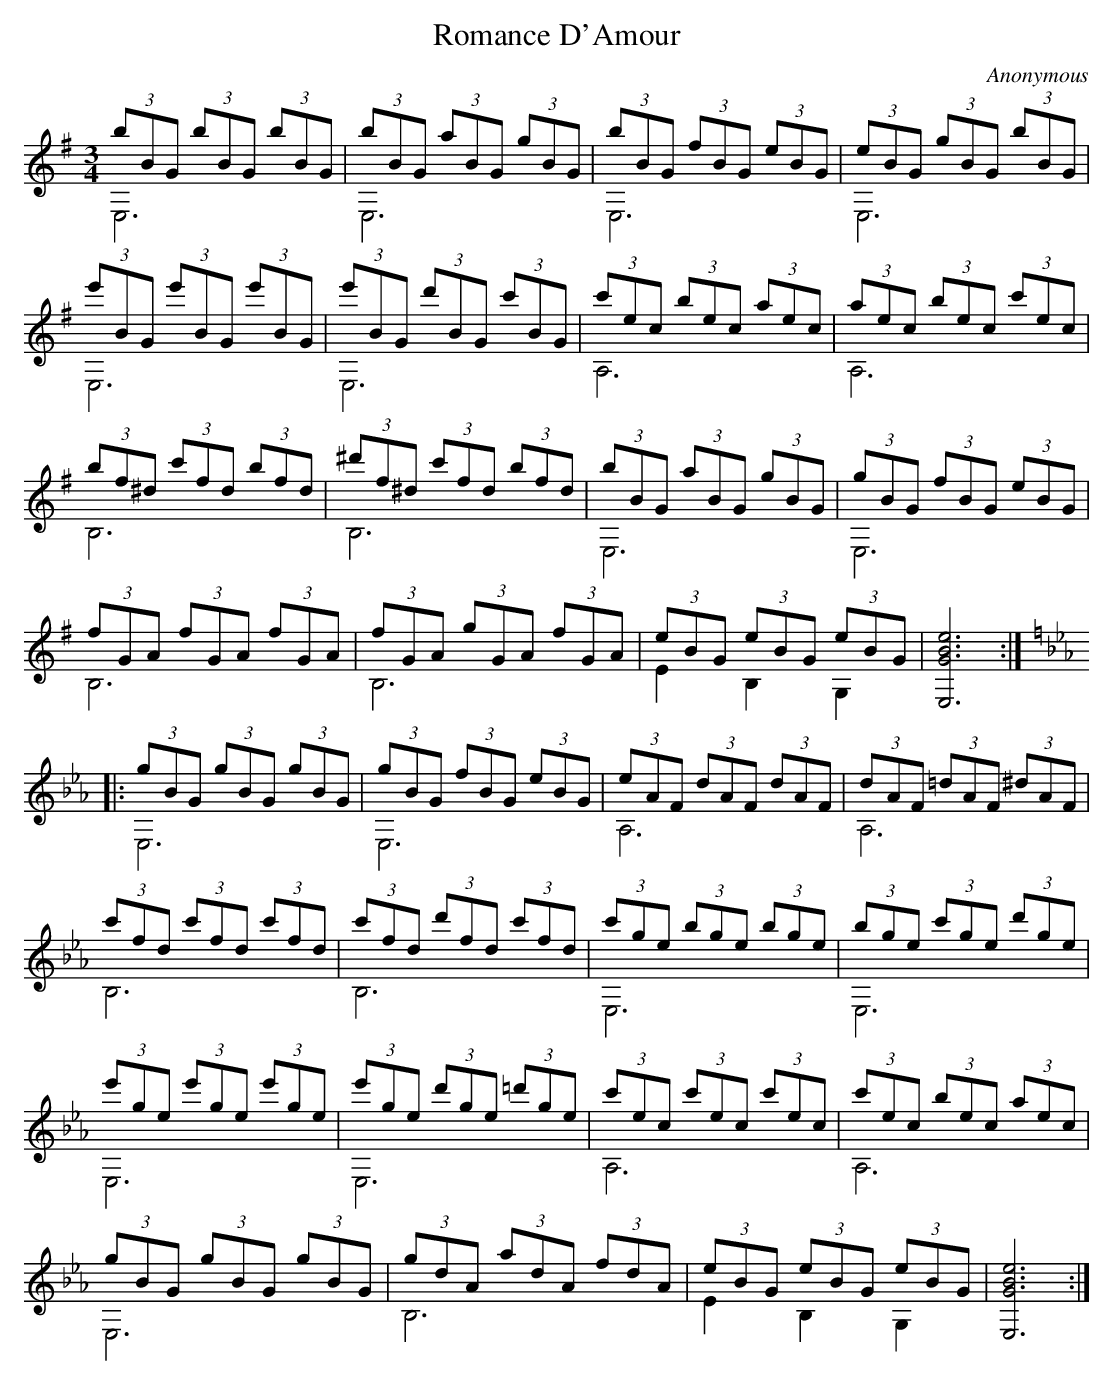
X:1
T: Romance D'Amour
C: Anonymous
M: 3/4
K: G
(3bBG  (3bBG  (3bBG  & E,6 | (3bBG    (3aBG  (3gBG  & E,6 | \
(3bBG  (3fBG  (3eBG  & E,6 | (3eBG    (3gBG  (3bBG  & E,6 |
(3e'BG (3e'BG (3e'BG & E,6 | (3e'BG   (3d'BG (3c'BG & E,6 | \
(3c'ec (3bec  (3aec  & A,6 | (3aec    (3bec  (3c'ec & A,6 |
(3bf^d (3c'fd (3bfd  & B,6 | (3^d'f^d (3c'fd (3bfd  & B,6 | \
(3bBG  (3aBG  (3gBG  & E,6 | (3gBG    (3fBG  (3eBG  & E,6 |
(3fGA  (3fGA  (3fGA  & B,6 | (3fGA    (3gGA  (3fGA  & B,6 | \
(3eBG  (3eBG  (3eBG  & E2 B,2 G,2 | [E,GBe]6 :|]
K: Eb
[|: (3gBG  (3gBG  (3gBG  & E,6 | (3gBG  (3fBG  (3eBG   & E,6 | \
    (3eAF  (3dAF  (3dAF  & A,6 | (3dAF  (3=dAF (3^dAF  & A,6 |
    (3c'fd (3c'fd (3c'fd & B,6 | (3c'fd (3d'fd (3c'fd  & B,6 | \
    (3c'ge (3bge  (3bge  & E,6 | (3bge  (3c'ge (3d'ge  & E,6 |
    (3e'ge (3e'ge (3e'ge & E,6 | (3e'ge (3d'ge (3=d'ge & E,6 | \
    (3c'ec (3c'ec (3c'ec & A,6 | (3c'ec (3bec  (3aec   & A,6 |
    (3gBG  (3gBG  (3gBG  & E,6 | (3gdA  (3adA  (3fdA   & B,6 | \
    (3eBG  (3eBG  (3eBG  & E2 B,2 G,2 | [E,GBe]6 :|]
